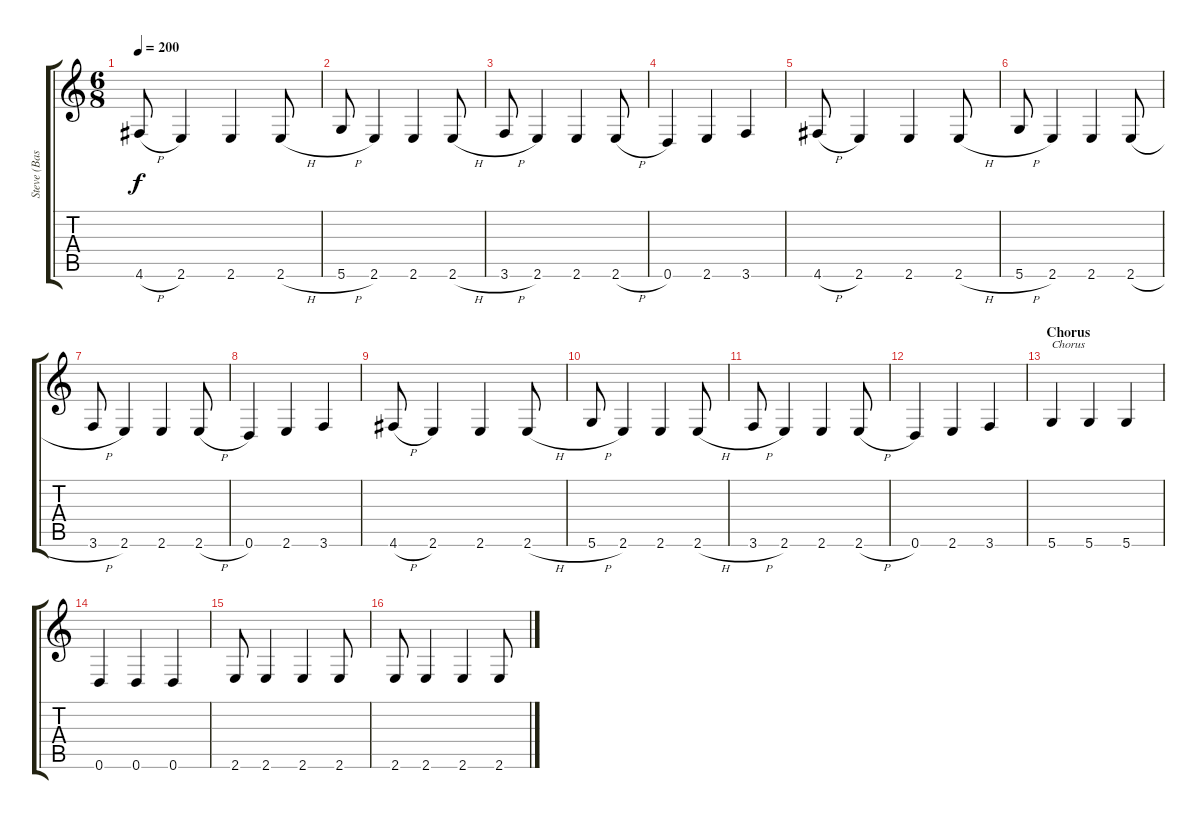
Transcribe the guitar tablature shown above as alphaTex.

\track ("Steve (Bass)" "Steve (Bas") {instrument electricbassfinger}
\staff {score tabs}
\tuning (E4 B3 G3 D3 A2 D2) {hide}
\ts (6 8)
\tempo 200
\clef g2
\ks c
4.6{h}.8{dy f} 2.6.4 2.6.4 2.6{h}.8 |
5.6{h}.8 2.6.4 2.6.4 2.6{h}.8 |
3.6{h}.8 2.6.4 2.6.4 2.6{h}.8 |
0.6.4 2.6.4 3.6.4 |
4.6{h}.8 2.6.4 2.6.4 2.6{h}.8 |
5.6{h}.8 2.6.4 2.6.4 2.6{h}.8 |
3.6{h}.8 2.6.4 2.6.4 2.6{h}.8 |
0.6.4 2.6.4 3.6.4 |
4.6{h}.8 2.6.4 2.6.4 2.6{h}.8 |
5.6{h}.8 2.6.4 2.6.4 2.6{h}.8 |
3.6{h}.8 2.6.4 2.6.4 2.6{h}.8 |
0.6.4 2.6.4 3.6.4 |
\section ("" "Chorus")
5.6.4{txt "Chorus"} 5.6.4 5.6.4 |
0.6.4 0.6.4 0.6.4 |
2.6.8 2.6.4 2.6.4 2.6.8 |
2.6.8 2.6.4 2.6.4 2.6.8
